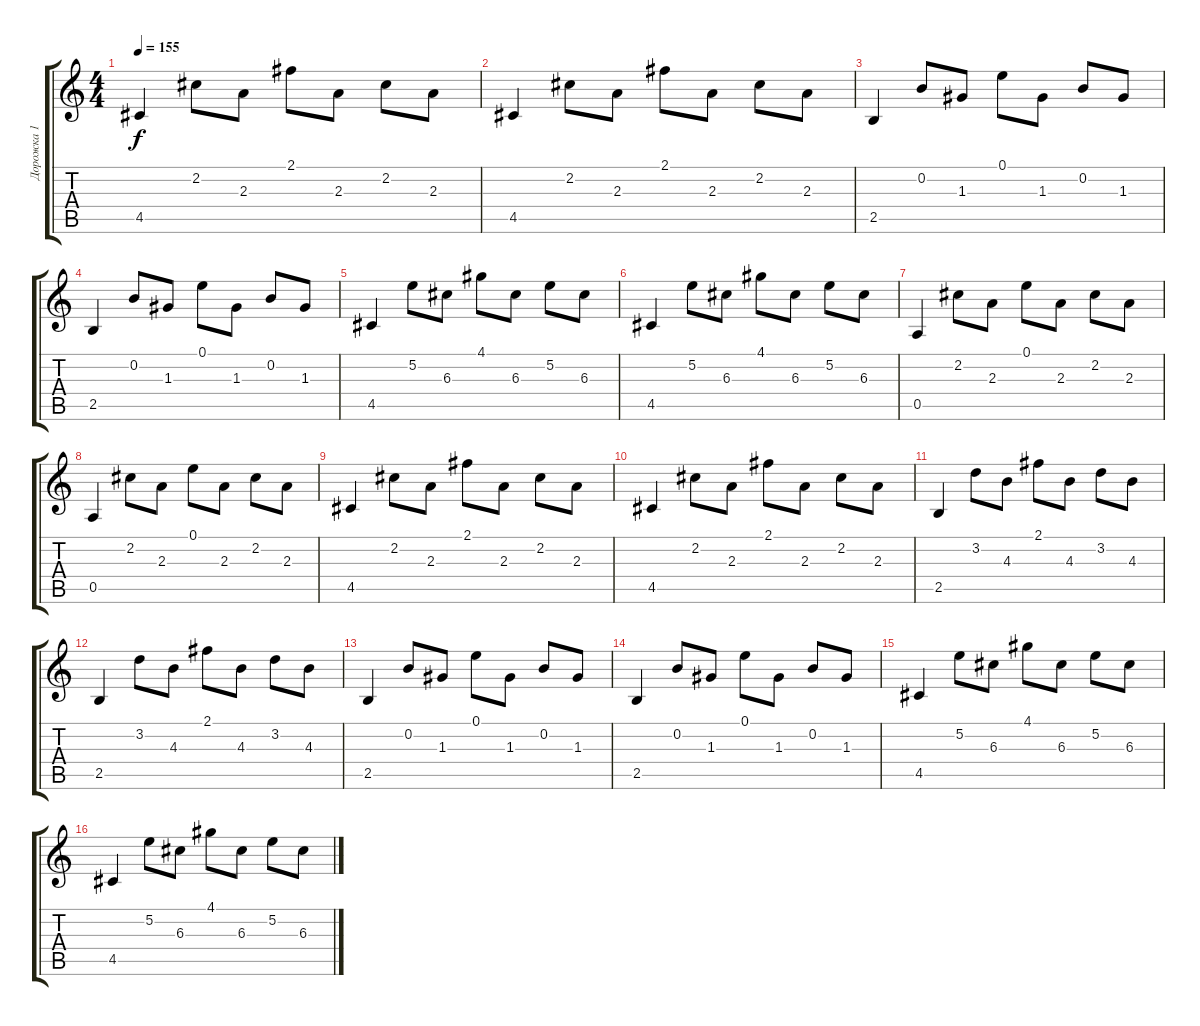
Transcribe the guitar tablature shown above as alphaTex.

\track ("Дорожка 1" "Дорожка 1") {instrument acousticguitarsteel}
\staff {score tabs}
\tuning (E4 B3 G3 D3 A2 E2) {hide}
\ts (4 4)
\tempo 155
\clef g2
\ks c
4.5.4{dy f} 2.2.8 2.3.8 2.1.8 2.3.8 2.2.8 2.3.8 |
4.5.4 2.2.8 2.3.8 2.1.8 2.3.8 2.2.8 2.3.8 |
2.5.4 0.2.8 1.3.8 0.1.8 1.3.8 0.2.8 1.3.8 |
2.5.4 0.2.8 1.3.8 0.1.8 1.3.8 0.2.8 1.3.8 |
4.5.4 5.2.8 6.3.8 4.1.8 6.3.8 5.2.8 6.3.8 |
4.5.4 5.2.8 6.3.8 4.1.8 6.3.8 5.2.8 6.3.8 |
0.5.4 2.2.8 2.3.8 0.1.8 2.3.8 2.2.8 2.3.8 |
0.5.4 2.2.8 2.3.8 0.1.8 2.3.8 2.2.8 2.3.8 |
4.5.4 2.2.8 2.3.8 2.1.8 2.3.8 2.2.8 2.3.8 |
4.5.4 2.2.8 2.3.8 2.1.8 2.3.8 2.2.8 2.3.8 |
2.5.4 3.2.8 4.3.8 2.1.8 4.3.8 3.2.8 4.3.8 |
2.5.4 3.2.8 4.3.8 2.1.8 4.3.8 3.2.8 4.3.8 |
2.5.4 0.2.8 1.3.8 0.1.8 1.3.8 0.2.8 1.3.8 |
2.5.4 0.2.8 1.3.8 0.1.8 1.3.8 0.2.8 1.3.8 |
4.5.4 5.2.8 6.3.8 4.1.8 6.3.8 5.2.8 6.3.8 |
4.5.4 5.2.8 6.3.8 4.1.8 6.3.8 5.2.8 6.3.8
